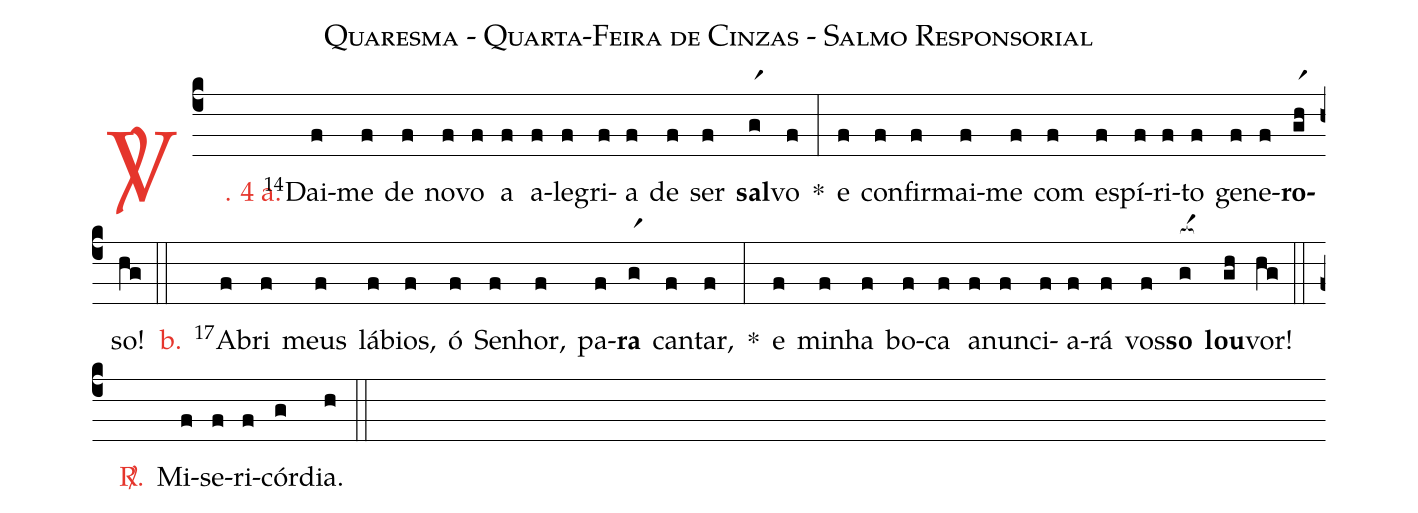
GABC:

name: Quaresma - Quarta-Feira de Cinzas - Salmo Responsorial;
%%
(c4)

<c><sp>V/</sp>. 4 a.</c>() <v>\VSup{14}</v>Dai-(f)me(f) de(f) no(f)vo(f) a(f) a(f)le(f)gri(f)a(f) de(f) ser(f) <b>sal</b>(gr1)vo(f) *(:)
e(f) con(f)fir(f)mai-(f)me(f) com(f) es(f)pí(f)ri(f)to(f) ge(f)ne(f)<b>ro</b>(gr1h)so!(hg)

(::)

<nlba><c>b.</c>() <v>\VSup{17}</v>A</nlba>(f)bri(f) meus(f) lá(f)bios,(f) ó(f) Se(f)nhor,(f) pa(f)<b>ra</b>(gr1) can(f)tar,(f) *(:)
e(f) mi(f)nha(f) bo(f)ca(f) a(f)nun(f)ci(f)a(f)rá(f) vos(f)<b>so</b>(g[ocba:1{]) <b>lou</b>(gh[ocba:0}])vor!(hg)

(::)

<nlba><c><sp>R/</sp>.</c>() Mi</nlba>(f)se(f)ri(f)cór(g)dia.(h)

(::)
